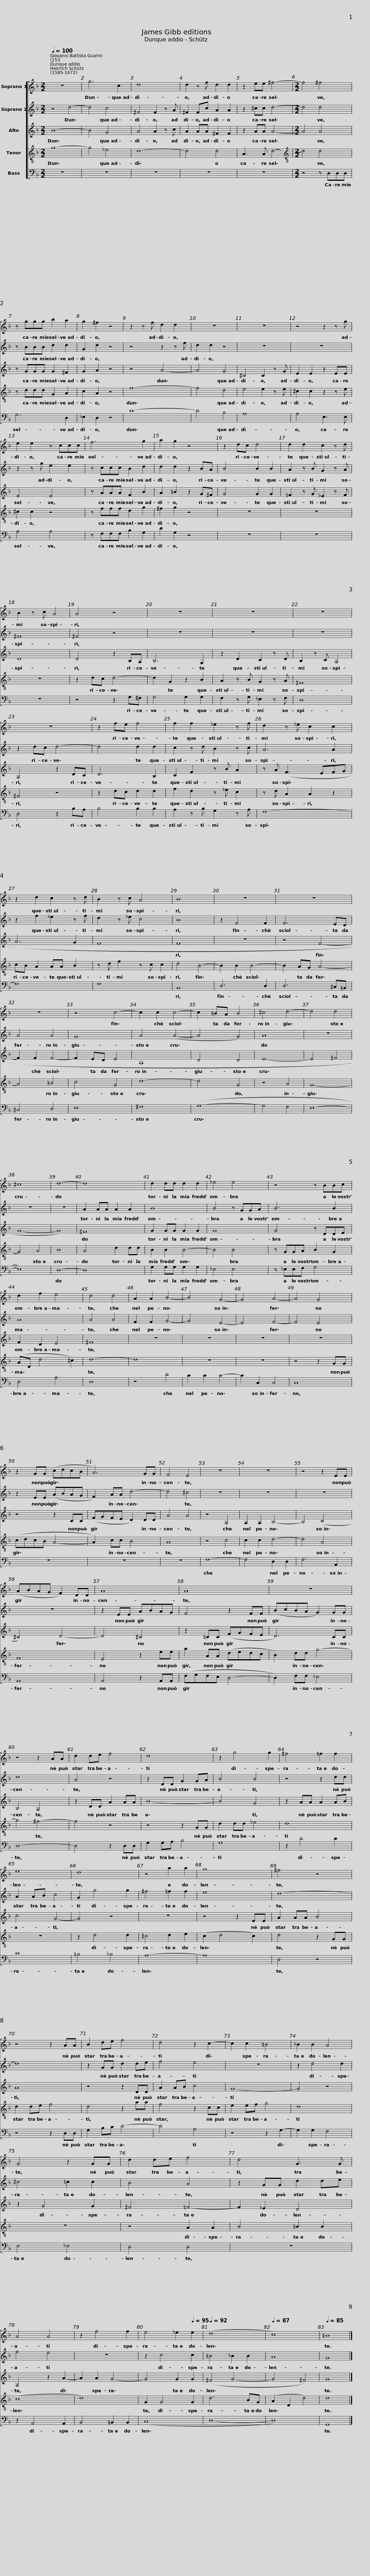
X:1
%%score [ 1 2 3 4 5 ]
L:1/8
Q:1/4=100
M:2/2
I:linebreak $
K:F
V:1 treble
V:2 treble
V:3 treble
V:4 treble-8
V:5 bass
V:1
 z8 | g6 c2 | d8 | d2 z f d2 d2 | z2 ee ^f4- |$ %5
[M:2/2] f4 ^f4 | z ggg b2 a2 | g2 ^f2 z4 | z2 z f d2 d2 | z8 | %10
 z8 |$ z4 z2 z g | e2 e2 z ccc | f6 g2 | a2 g2 z4 | %15
 z2 dc d4 |$ d2 d2 c2 z d | B2 z c A4 | A4 z4 | z8 | %20
 z8 | z8 |$ z8 | z2 fe f4 | f2 f2 _e2 z f | %25
 d2 z _e c2 c2 | z2 d2 c2 z d |$ B2 z c A4 | B8 | z8 | %30
 z8 | z8 | z4 c4- | c2 c2 c4- |$ c2 =BA B4 | %35
 ^c4 d4- | d4 d4 | ^c8 | d8- | d8 | %40
 d2 dd d2 d2 |$ _e4 e4 | z4 z BBc | d2 f2 e4 | d4 d4 | %45
 A2 A2 B4- |$ B4 G4- | G4 A4- | A4 G4 | z2 GG (cdcB | %50
 A6) GG | F4 E4 |$ z8 | z8 | z4 z2 EE | %55
 (ABAG F2) DD | A8 |$ A8 | z8 | z4 z2 AA | %60
 d2 de f4 |$ d8 | z2 g4 g2 | ^f4 =f2 f2 | e8 | %65
 d8 | z4 a2 a2 |$ g8 | ^f4 z4 | z4 z2 AA | %70
 B2 de f4 | d4 z2 c2- |$ c2 c2 =B4 | !courtesy!_B2 B2 A4 | G4 z2 GG | %75
 d2 de f4 | d4 G3 G |$ A4 A4 | z2 f4 f2 |[Q:1/4=98] e4[Q:1/4=96] _e2[Q:1/4=95] e2 | %80
[Q:1/4=92] (d8 |[Q:1/4=87] c8) |[Q:1/4=85] =B8 |] %83
V:2
 z4 d4- | d4 c4 | ^F4 F2 z A | ^F2 Fc A2 A2 | z2 ^cc d4- |$ %5
[M:2/2] d4 d4 | z BBB d2 d2 | G2 d2 z4 | z4 z2 z f | d2 d2 z4 | %10
 z8 |$ z8 | z2 z g e2 e2 | z ccc B2 d2 | d2 d2 z2 BA | %15
 B4 B2 B2 |$ A2 z B G2 z A | ^F8 | ^F4 z4 | z8 | %20
 z8 | z8 |$ z2 dc d4- | d4 d2 d2 | c2 z d B2 z c | %25
 A6 A2 | z2 f2 _e2 z f |$ d2 z _e c4 | B8 | z2 F4 F2 | %30
 F6 ED | A4 A4 | G8 | A4 (A4- |$ A4 G4) | %35
 A8 | z8 | z8 | z8 | A2 AA A2 A2 | %40
 B8 |$ B4 z GGA | B6 B2 | A8 | A4 A4 | %45
 F2 F2 G4- |$ G4 E4- | E4 F4- | F4 E4 | z2 EE (ABAG | %50
 F2) AA d4- | d4 ^c4 |$ z8 | z8 | z8 | %55
 z8 | z2 EE ABAG |$ F4 z2 FF | (BcBA G2) GG | d8 | %60
 A4 z4 |$ z2 DD G2 GA | B4 B4 | z4 z2 dd | A2 AB c4 | %65
 G2 g4 g2 | ^f4 =f2 f2 |$ e8 | d8- | d8 | %70
 z2 GG d2 de | f4 e4 |$ z8 | z2 d4 d2 | ^c4 =c2 c2 | %75
 B4 A4 | z2 GG d2 de |$ f4 e4 | z8 | z2 c4 c2 | %80
 =B4 _B2 B2 | A8 | G8 |] %83
V:3
 B8- | B4 G4 | A4 A2 z c | A2 AA ^F2 F2 | z2 AA A4- |$ %5
[M:2/2] A4 A4 | z GGG G2 ^F2 | G2 A2 z4 | z4 A4- | A4 G4 | %10
 ^C4 C2 z G |$ E2 E2 z2 EE | E4 E4 | z AAA F2 B2 | A2 =B2 z2 G^F | %15
 G4 G2 G2 |$ =F2 z G _E2 z F | D8 | D4 z2 B,A, | B,6 G,2 | %20
 z2 D2 C2 z D | B,2 z C A,4 |$ A,4 z2 DC | D6 B,2 | C2 F2 z B A2 | %25
 z A (F3 EFG | A6 G2 |$ F8 | F8 | z8 | %30
 z4 F4- | F2 F2 F4- | F2 ED E4 | A,8 |$ D4 D4 | %35
 E8- | E4 ^F4 | G8- | G8) | ^F8 | %40
 G2 GG G2 G2 |$ G8 | G4 z DDE | F2 D2 E4 | ^F8 | %45
 z8 |$ z8 | z8 | z8 | z4 z2 CC | %50
 (FGFE D2) DD | A4 A4 |$ z4 A,4 | A,2 A,2 B,4- | B,4 (C4 | %55
 ^C4) D4- | D4 ^C4 |$ z2 =CC (FGFE | D6) CC | B,4 A,4 | %60
 z2 DD A2 AA |$ B8- | B4 G4 | z2 AA A2 AB | c4 G4- | %65
 G4 z4 | z8 |$ z4 z2 EE | A2 AA B4 | A8 | %70
 z4 z2 DD | A2 AB c4 |$ G8- | G4 z4 | z2 G4 G2 | %75
 ^F4 =F4- | F2 _E2 D4 |$ A,4 z2 A2- | A2 A2 G4- | G4 G2 G2 | %80
 (^F4 G4- | G4 ^F4) | G8 |] %83
V:4
 g8- | g4 _e4 | d8- | d4 d4 | A3 A d4- |$ %5
[M:2/2][K:treble-8] d4 d4 | z ddd G2 A2 | c2 A2 z4 | f8- | f4 d4 | %10
 e4 e2 z e |$ ^c2 c2 z2 z e | ^c2 c2 z4 | z fff d2 g2 | ^f2 g2 z4 | %15
 z8 |$ z8 | z8 | z2 dc d4- | d2 G2 z2 B2 | %20
 A2 z B G2 z A | ^F8 |$ ^F4 z4 | z2 dc d2 d2 | f2 d2 z _e c2 | %25
 z d A2 A2 z2 | cB A2 AA B2 |$ z d f2 z c c2 | d4 B4- | B2 B2 B4- | %30
 B2 AG A4- | A4 =B4 | c4 G4 | d8- |$ d4 G4 | %35
 z4 A4 | G8- | G4 A4 | B8 | A4 d2 dd | %40
 B2 B2 B4- |$ B4 B4 | z GGA B2 G2 | (AD d4 ^c2) | d8- | %45
 d8 |$ z8 | z8 | z4 z2 GG | (cdcB A4- | %50
 A2) cc B4 | A8 |$ z4 c4 | c2 c2 d4- | d4 A4 | %55
 F8 | E4 z2 ee |$ a2 AA (dedc | B2) dd g4- | g4 ^f4- | %60
 f4 z4 |$ z4 z2 GG | d2 dd _e4 | d8 | z8 | %65
 z2 d4 d2 | ^c4 d2 e2 |$ (c2 d4 c2) | d4 z2 GG | d2 de f4 | %70
 d4 z2 aa | f4 z2 cc |$ e2 ef g4 | d8 | z8 | %75
 z4 A2 A2 | B4 =B2 B2 |$ (c8 | d8) | G2 G4 G2 | %80
 d6 BG | (A2 D2 d4) | d8 |] %83
V:5
 z8 | z8 | z8 | z8 | z8 |$ %5
[M:2/2] z4 z D,D,D, | G,6 D,2 | _E,2 D,2 z4 | D8- | D4 B,4 | %10
 A,8 |$ A,4 E,3 E, | A,4 A,4 | z F,F,F, B,2 G,2 | D2 G,2 z4 | %15
 z8 |$ z8 | z8 | z4 z2 G,^F, | G,4 G,2 G,2 | %20
 F,2 z G, _E,2 z F, | D,8 |$ D,4 z2 B,A, | B,4 B,2 B,2 | A,2 z B, G,2 z A, | %25
 F,8- | F,8 |$ F,8 | B,,8 | D,6 D,2 | %30
 D,6 ^C,=B,, | ^C,4 D,4 | E,8 | ^F,8 |$ (G,8- | %35
 G,4 F,4 | E,8- | E,8) | D,8- | D,8 | %40
 G,2 G,G, G,2 G,2 |$ _E,4 E,4 | z _E,E,F, G,4 | D,4 A,4 | D,8 | %45
 z4 D4 |$ C2 C2 C4- | C2 C,2 C,4 | C,8 | z8 | %50
 z8 | z8 |$ F,8- | F,4 D,2 D,2 | F,6 A,,2 | %55
 A,,8 | A,,4 z2 A,,A,, |$ (F,G,F,E, D,4- | D,2) F,F, _E,4 | D,8- | %60
 D,4 z2 D,D, |$ G,2 G,A, B,4 | G,8 | z2 D4 D2 | C8 | %65
 =B,4 _B,4 | A,8- |$ A,8 | D,4 z4 | z4 z2 D,D, | %70
 G,2 B,C D4- | D4 A,4 |$ z4 z2 G,2- | G,2 G,2 F,4 | E,4 _E,4 | %75
 D,4 D,4 | z8 |$ z2 A,,4 A,,2 | B,,4 =B,,2 B,,2 | (C,8 | %80
 D,8- | D,8) | G,,8 |] %83
